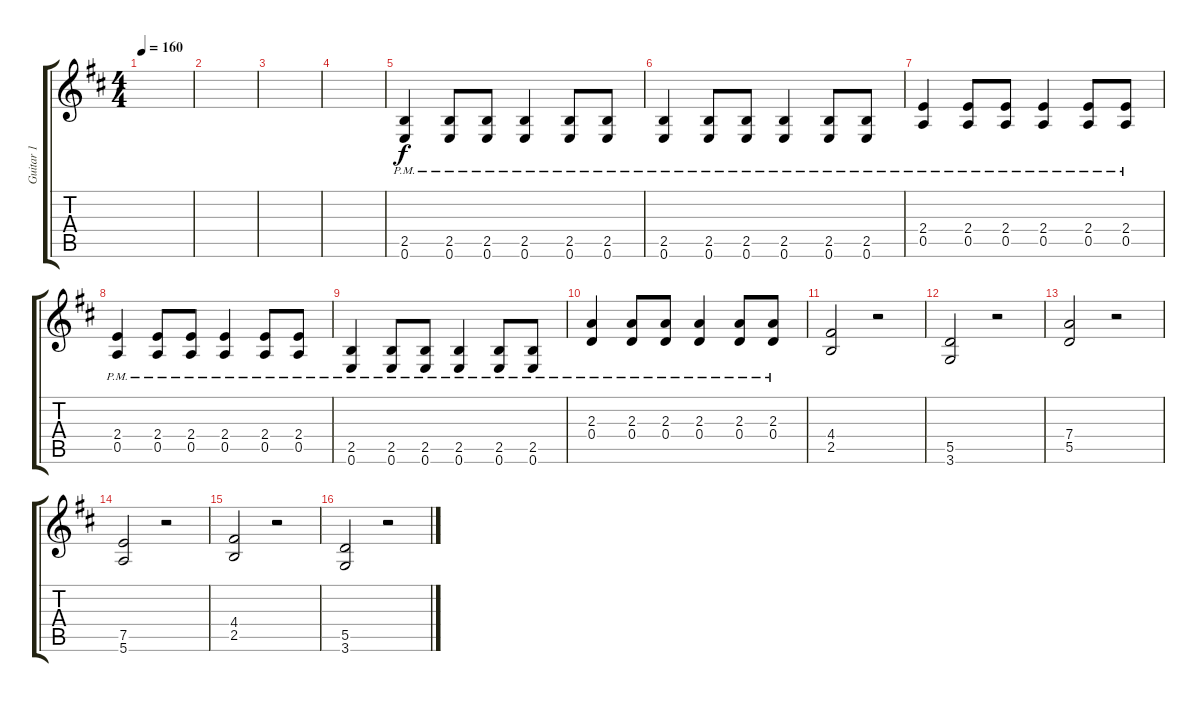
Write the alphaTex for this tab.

\track ("Guitar 1" "Guitar 1") {instrument distortionguitar}
\staff {score tabs}
\tuning (E4 B3 G3 D3 A2 E2) {hide}
\ts (4 4)
\tempo 160
\clef g2
\ks d
|
|
|
|
(2.5{pm} 0.6{pm}).4 (2.5{pm} 0.6{pm}).8 (2.5{pm} 0.6{pm}).8 (2.5{pm} 0.6{pm}).4 (2.5{pm} 0.6{pm}).8 (2.5{pm} 0.6{pm}).8 |
(2.5{pm} 0.6{pm}).4 (2.5{pm} 0.6{pm}).8 (2.5{pm} 0.6{pm}).8 (2.5{pm} 0.6{pm}).4 (2.5{pm} 0.6{pm}).8 (2.5{pm} 0.6{pm}).8 |
(2.4{pm} 0.5{pm}).4 (2.4{pm} 0.5{pm}).8 (2.4{pm} 0.5{pm}).8 (2.4{pm} 0.5{pm}).4 (2.4{pm} 0.5{pm}).8 (2.4{pm} 0.5{pm}).8 |
(2.4{pm} 0.5{pm}).4 (2.4{pm} 0.5{pm}).8 (2.4{pm} 0.5{pm}).8 (2.4{pm} 0.5{pm}).4 (2.4{pm} 0.5{pm}).8 (2.4{pm} 0.5{pm}).8 |
(2.5{pm} 0.6{pm}).4 (2.5{pm} 0.6{pm}).8 (2.5{pm} 0.6{pm}).8 (2.5{pm} 0.6{pm}).4 (2.5{pm} 0.6{pm}).8 (2.5{pm} 0.6{pm}).8 |
(2.3{pm} 0.4{pm}).4 (2.3{pm} 0.4{pm}).8 (2.3{pm} 0.4{pm}).8 (2.3{pm} 0.4{pm}).4 (2.3{pm} 0.4{pm}).8 (2.3{pm} 0.4{pm}).8 |
(4.4 2.5).2 r.2 |
(5.5 3.6).2 r.2 |
(7.4 5.5).2 r.2 |
(7.5 5.6).2 r.2 |
(4.4 2.5).2 r.2 |
(5.5 3.6).2 r.2
